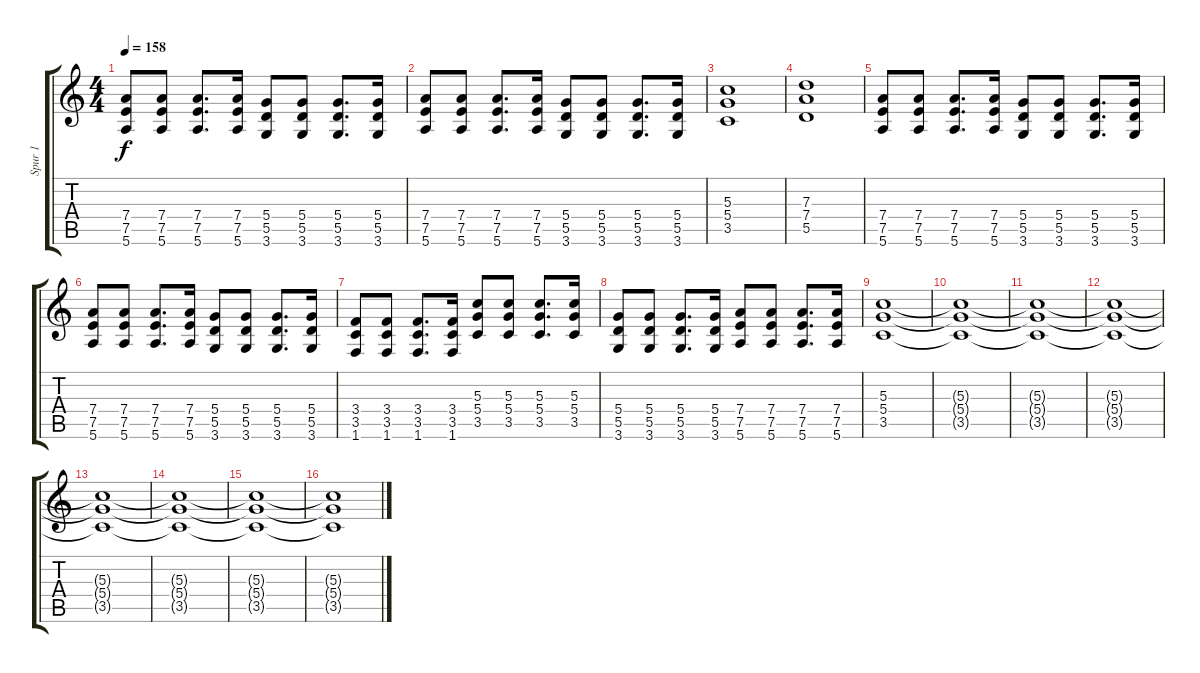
\track ("Spur 1" "Spur 1") {instrument overdrivenguitar}
\staff {score tabs}
\tuning (E4 B3 G3 D3 A2 E2) {hide}
\ts (4 4)
\tempo 158
\clef g2
\ks c
(7.4 7.5 5.6).8{dy f} (7.4 7.5 5.6).8 (7.4 7.5 5.6).8{d} (7.4 7.5 5.6).16 (5.4 5.5 3.6).8 (5.4 5.5 3.6).8 (5.4 5.5 3.6).8{d} (5.4 5.5 3.6).16 |
(7.4 7.5 5.6).8 (7.4 7.5 5.6).8 (7.4 7.5 5.6).8{d} (7.4 7.5 5.6).16 (5.4 5.5 3.6).8 (5.4 5.5 3.6).8 (5.4 5.5 3.6).8{d} (5.4 5.5 3.6).16 |
(5.3 5.4 3.5).1 |
(7.3 7.4 5.5).1 |
(7.4 7.5 5.6).8 (7.4 7.5 5.6).8 (7.4 7.5 5.6).8{d} (7.4 7.5 5.6).16 (5.4 5.5 3.6).8 (5.4 5.5 3.6).8 (5.4 5.5 3.6).8{d} (5.4 5.5 3.6).16 |
(7.4 7.5 5.6).8 (7.4 7.5 5.6).8 (7.4 7.5 5.6).8{d} (7.4 7.5 5.6).16 (5.4 5.5 3.6).8 (5.4 5.5 3.6).8 (5.4 5.5 3.6).8{d} (5.4 5.5 3.6).16 |
(3.4 3.5 1.6).8 (3.4 3.5 1.6).8 (3.4 3.5 1.6).8{d} (3.4 3.5 1.6).16 (5.3 5.4 3.5).8 (5.3 5.4 3.5).8 (5.3 5.4 3.5).8{d} (5.3 5.4 3.5).16 |
(5.4 5.5 3.6).8 (5.4 5.5 3.6).8 (5.4 5.5 3.6).8{d} (5.4 5.5 3.6).16 (7.4 7.5 5.6).8 (7.4 7.5 5.6).8 (7.4 7.5 5.6).8{d} (7.4 7.5 5.6).16 |
(5.3 5.4 3.5).1 |
(5.3{t} 5.4{t} 3.5{t}).1 |
(5.3{t} 5.4{t} 3.5{t}).1 |
(5.3{t} 5.4{t} 3.5{t}).1 |
(5.3{t} 5.4{t} 3.5{t}).1 |
(5.3{t} 5.4{t} 3.5{t}).1 |
(5.3{t} 5.4{t} 3.5{t}).1 |
(5.3{t} 5.4{t} 3.5{t}).1
